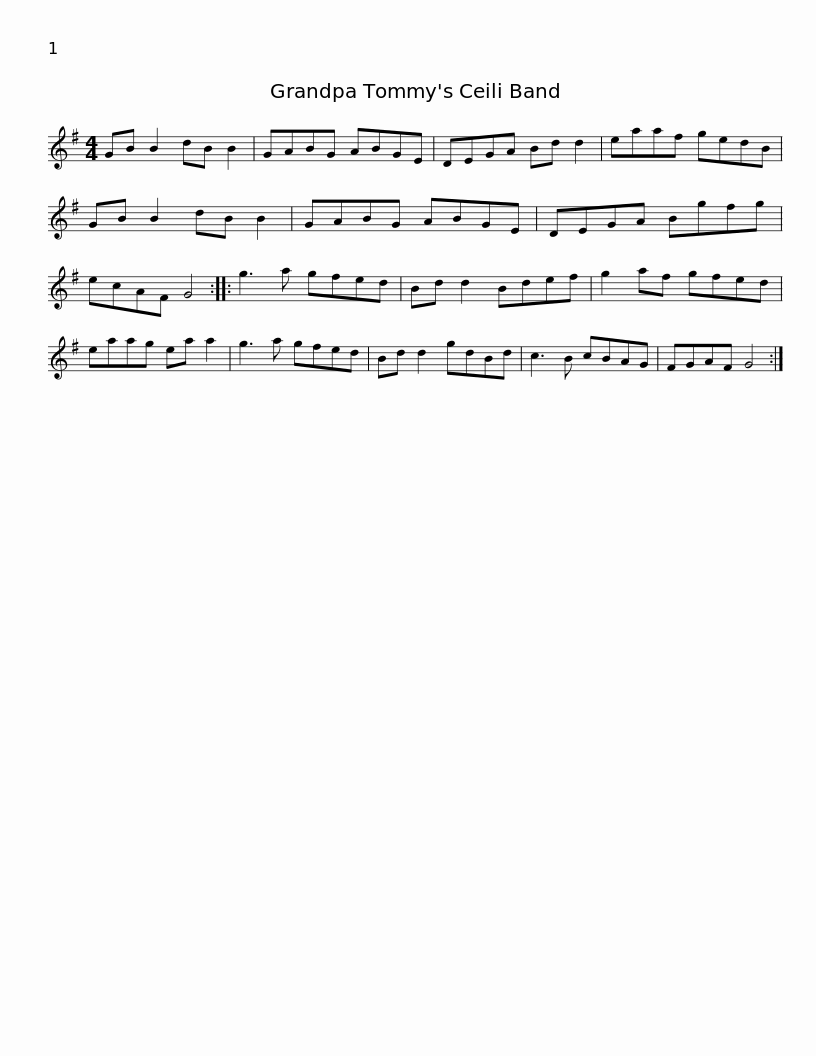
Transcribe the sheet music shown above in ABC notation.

X:1
L:1/8
M:4/4
I:linebreak $
K:G
V:1 treble
V:1
 GB B2 dB B2 | GABG ABGE | DEGA Bd d2 | eaaf gedB | GB B2 dB B2 | %5
 GABG ABGE |$ DEGA Bgfg | ecAF G4 :: g3 a gfed | Bd d2 Bdef | %10
 g2 af gfed | eaag ea a2 |$ g3 a gfed | Bd d2 gdBd | c3 B cBAG | %15
 FGAF G4 :| %16
